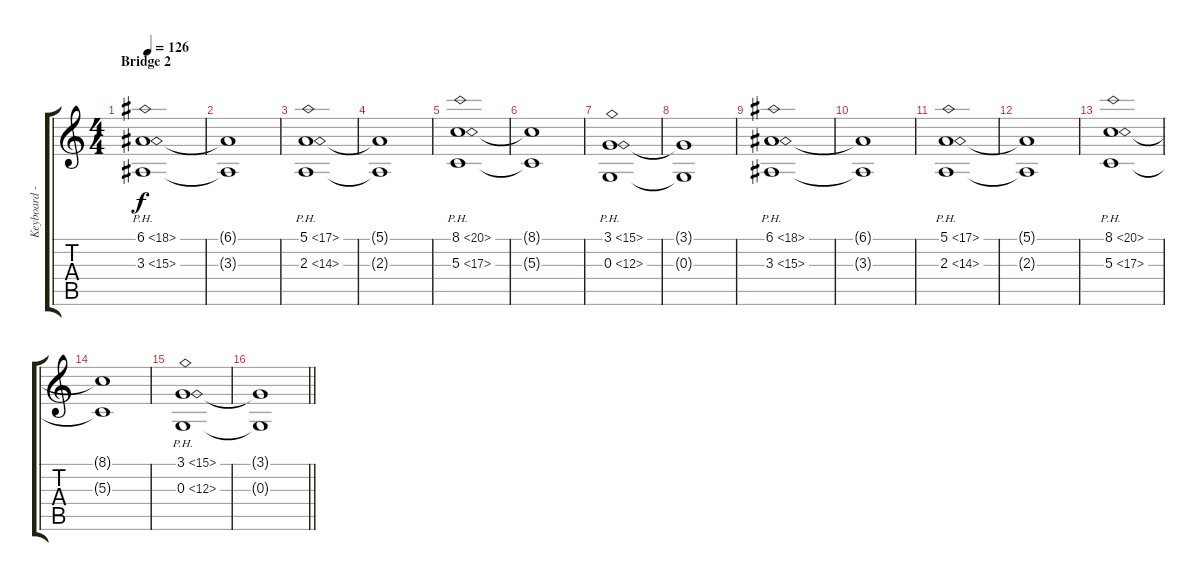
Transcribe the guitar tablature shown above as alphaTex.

\track ("Keyboard - Ioanna" "Keyboard -") {instrument stringensemble1}
\staff {score tabs}
\tuning (E4 B3 G3 D3 A2 E2) {hide}
\ts (4 4)
\section ("" "Bridge 2")
\tempo 126
\clef g2
\ks c
(6.1{ph 12} 3.3{ph 12}).1{dy f instrument synthstrings1} |
(6.1{t} 3.3{t}).1 |
(5.1{ph 12} 2.3{ph 12}).1 |
(5.1{t} 2.3{t}).1 |
(8.1{ph 12} 5.3{ph 12}).1 |
(8.1{t} 5.3{t}).1 |
(3.1{ph 12} 0.3{ph 12}).1 |
(3.1{t} 0.3{t}).1 |
(6.1{ph 12} 3.3{ph 12}).1 |
(6.1{t} 3.3{t}).1 |
(5.1{ph 12} 2.3{ph 12}).1 |
(5.1{t} 2.3{t}).1 |
(8.1{ph 12} 5.3{ph 12}).1 |
(8.1{t} 5.3{t}).1 |
(3.1{ph 12} 0.3{ph 12}).1 |
\barLineRight lightlight
(3.1{t} 0.3{t}).1
